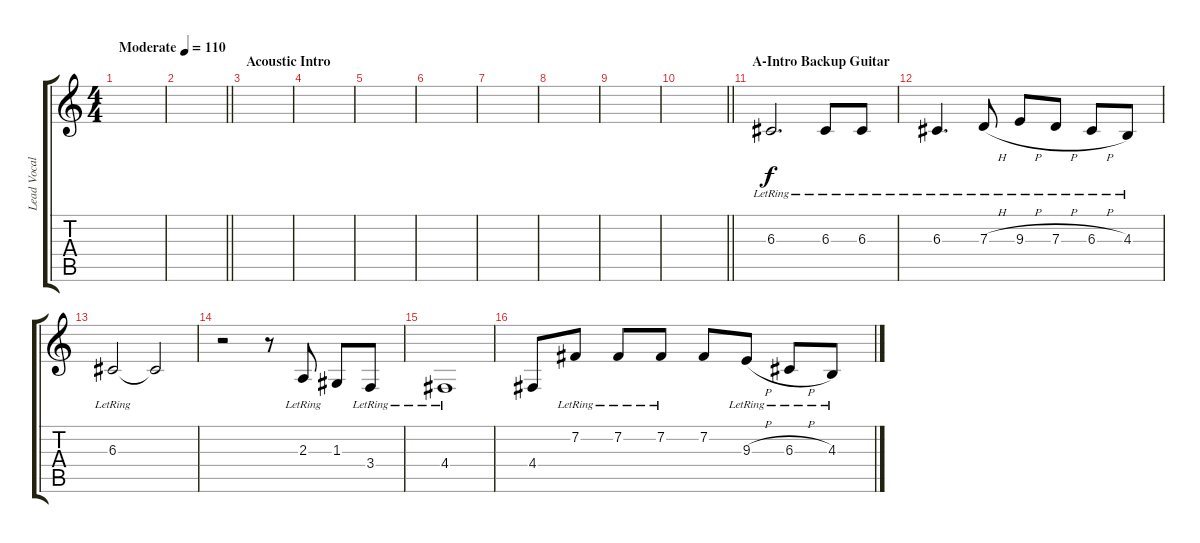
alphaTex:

\track ("Lead Vocals" "Lead Vocal") {instrument clarinet}
\staff {score tabs}
\tuning (E4 B3 G3 D3 A2 D2) {hide}
\ts (4 4)
\tempo (110 "Moderate")
\clef g2
\ks c
|
\barLineRight lightlight
|
\section ("" "Acoustic Intro")
|
|
|
|
|
|
|
\barLineRight lightlight
|
\section ("" "A-Intro Backup Guitar")
6.3{lr}.2{d} 6.3{lr}.8 6.3{lr}.8 |
6.3{lr}.4{d} 7.3{h lr}.8 9.3{h lr}.8 7.3{h lr}.8 6.3{h lr}.8 4.3{lr}.8 |
6.3{lr}.2 6.3{t}.2 |
r.2 r.8 2.3{lr}.8 1.3.8 3.4{lr}.8 |
4.4{lr}.1 |
4.4.8 7.2{lr}.8 7.2{lr}.8 7.2{lr}.8 7.2.8 9.3{h lr}.8 6.3{h lr}.8 4.3{lr}.8
